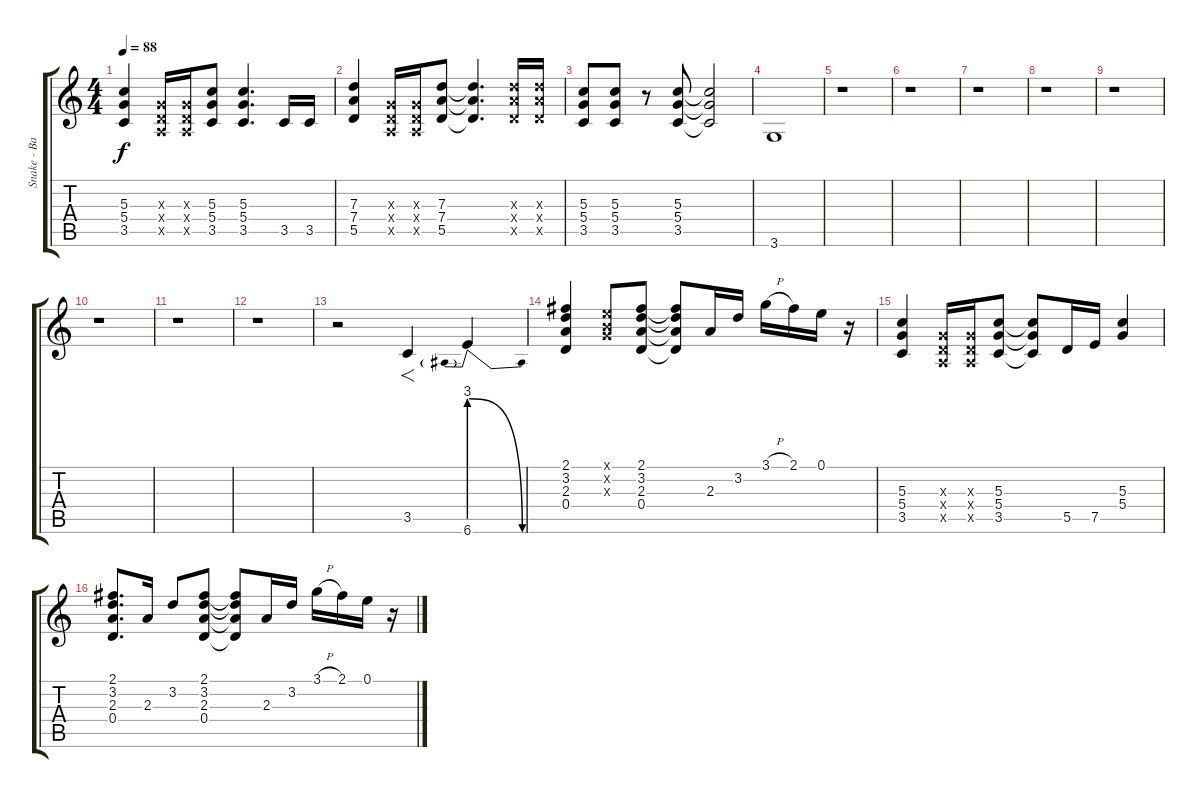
\track ("Snake - Back Guitar" "Snake - Ba") {instrument distortionguitar}
\staff {score tabs}
\tuning (E4 B3 G3 D3 A2 E2) {hide}
\ts (4 4)
\tempo 88
\clef g2
\ks c
(5.3 5.4 3.5).4{dy f} (0.3{x} 0.4{x} 0.5{x}).16 (0.3{x} 0.4{x} 0.5{x}).16 (5.3 5.4 3.5).8 (5.3 5.4 3.5).4{d} 3.5.16 3.5.16 |
(7.3 7.4 5.5).4 (0.3{x} 0.4{x} 0.5{x}).16 (0.3{x} 0.4{x} 0.5{x}).16 (7.3 7.4 5.5).8 (7.3{t} 7.4{t} 5.5{t}).4{d} (7.3{x} 7.4{x} 5.5{x}).16 (7.3{x} 7.4{x} 5.5{x}).16 |
(5.3 5.4 3.5).8 (5.3 5.4 3.5).8 r.8 (5.3 5.4 3.5).8 (5.3{t} 5.4{t} 3.5{t}).2 |
3.6.1{volume 2} |
r.1{volume 10} |
r.1 |
r.1 |
r.1 |
r.1 |
r.1 |
r.1 |
r.1 |
r.2 3.5.4{f} 6.6{be (prebendrelease 0 12 60 0)}.4 |
(2.1 3.2 2.3 0.4).4 (0.1{x} 0.2{x} 0.3{x}).8 (2.1 3.2 2.3 0.4).8 (2.1{t} 3.2{t} 2.3{t} 0.4{t}).8 2.3.16 3.2.16 3.1{h}.16 2.1.16 0.1.16 r.16 |
(5.3 5.4 3.5).4 (0.3{x} 0.4{x} 0.5{x}).16 (0.3{x} 0.4{x} 0.5{x}).16 (5.3 5.4 3.5).8 (5.3{t} 5.4{t} 3.5{t}).8 5.5.16 7.5.16 (5.3 5.4).4 |
(2.1 3.2 2.3 0.4).8{d} 2.3.16 3.2.8 (2.1 3.2 2.3 0.4).8 (2.1{t} 3.2{t} 2.3{t} 0.4{t}).8 2.3.16 3.2.16 3.1{h}.16 2.1.16 0.1.16 r.16
